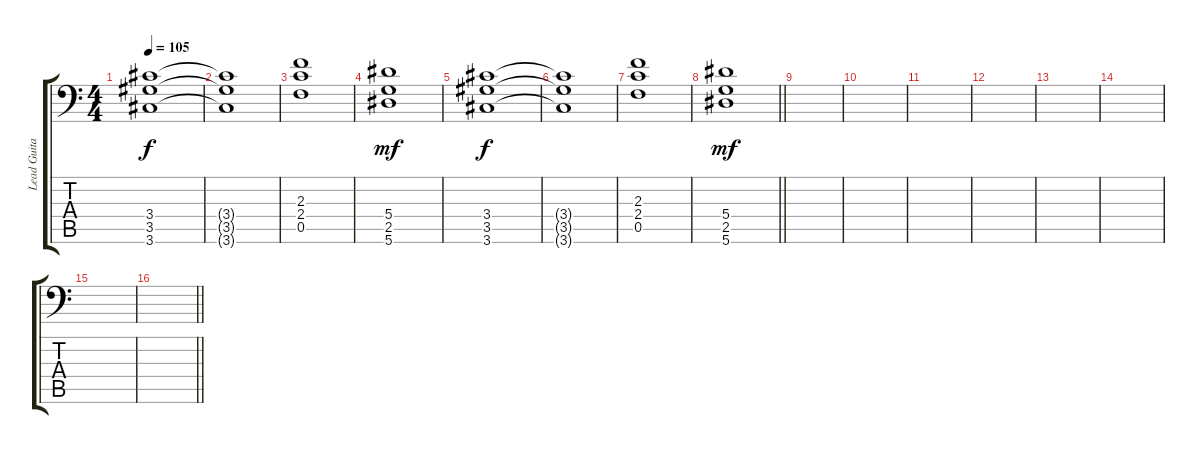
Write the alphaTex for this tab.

\track ("Lead Guitar 2" "Lead Guita") {instrument distortionguitar}
\staff {score tabs}
\tuning (C4 G3 Eb3 Bb2 F2 Bb1) {hide}
\ts (4 4)
\tempo 105
\clef f4
\ks c
(3.4 3.5 3.6).1{dy f} |
(3.4{t} 3.5{t} 3.6{t}).1 |
(2.3 2.4 0.5).1 |
(5.4 2.5 5.6).1{dy mf} |
(3.4 3.5 3.6).1{dy f} |
(3.4{t} 3.5{t} 3.6{t}).1 |
(2.3 2.4 0.5).1 |
\barLineRight lightlight
(5.4 2.5 5.6).1{dy mf} |
|
|
|
|
|
|
|
\barLineRight lightlight
